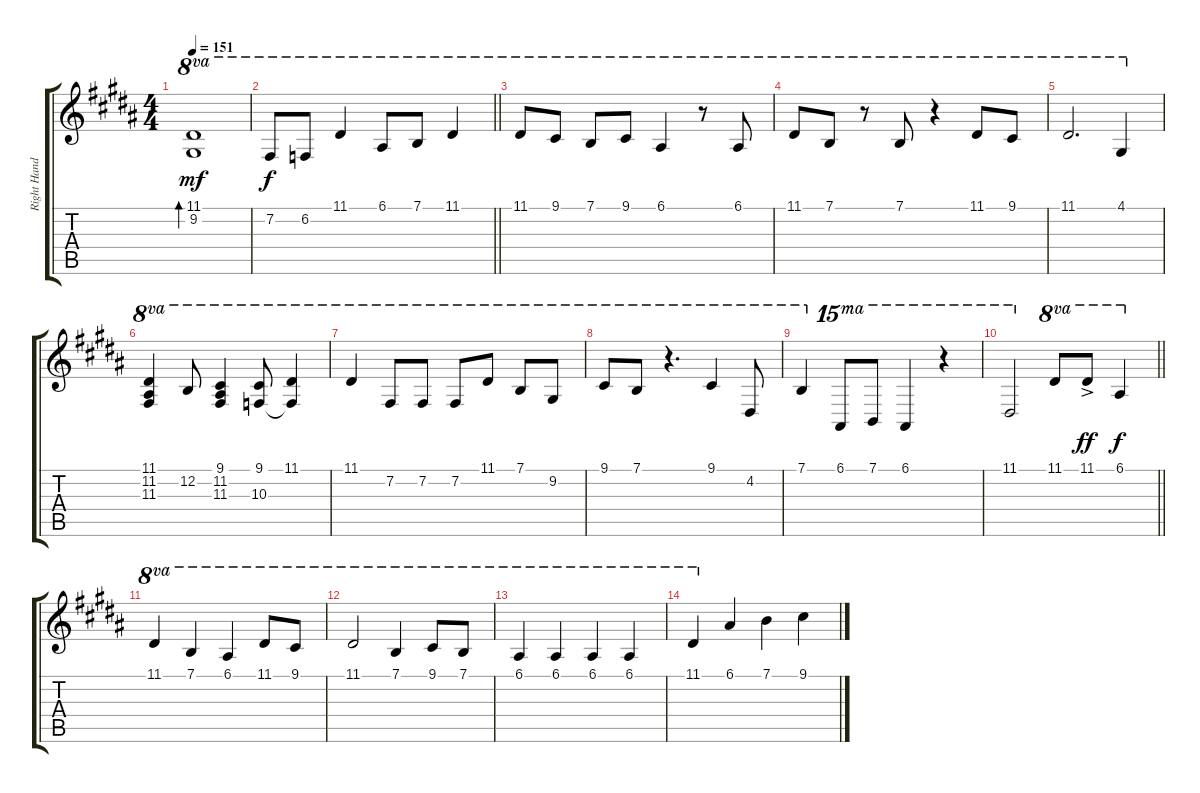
\track ("Right Hand" "Right Hand") {instrument brightacousticpiano}
\staff {score tabs}
\tuning (E4 B3 G3 D3 A2 E2) {hide}
\ts (4 4)
\tempo 151
\clef g2
\ks g#minor
(11.1 9.2).1{bd 480 ot 8va dy mf} |
\barLineRight lightlight
7.2.8{ot 8va dy f} 6.2.8{ot 8va} 11.1.4{ot 8va} 6.1.8{ot 8va} 7.1.8{ot 8va} 11.1.4{ot 8va} |
11.1.8{ot 8va} 9.1.8{ot 8va} 7.1.8{ot 8va} 9.1.8{ot 8va} 6.1.4{ot 8va} r.8{ot 8va} 6.1.8{ot 8va} |
11.1.8{ot 8va} 7.1.8{ot 8va} r.8{ot 8va} 7.1.8{ot 8va} r.4{ot 8va} 11.1.8{ot 8va} 9.1.8{ot 8va} |
11.1.2{d ot 8va} 4.1.4{ot 8va} |
(11.1 11.2 11.3).4{ot 8va} 12.2.8{ot 8va} (9.1 11.2 11.3).4{ot 8va} (9.1 10.3).8{ot 8va} (11.1 10.3{t}).4{ot 8va} |
11.1.4{ot 8va} 7.2.8{ot 8va} 7.2.8{ot 8va} 7.2.8{ot 8va} 11.1.8{ot 8va} 7.1.8{ot 8va} 9.2.8{ot 8va} |
9.1.8{ot 8va} 7.1.8{ot 8va} r.4{d ot 8va} 9.1.4{ot 8va} 4.2.8{ot 8va} |
7.1.4{ot 8va} 6.1.8{ot 15ma} 7.1.8{ot 15ma} 6.1.4{ot 15ma} r.4{ot 15ma} |
\barLineRight lightlight
11.1.2{ot 15ma} 11.1.8{ot 8va} 11.1{ac}.8{ot 8va dy ff} 6.1.4{ot 8va dy f} |
11.1.4{ot 8va volume 0} 7.1.4{ot 8va} 6.1.4{ot 8va} 11.1.8{ot 8va} 9.1.8{ot 8va} |
11.1.2{ot 8va} 7.1.4{ot 8va} 9.1.8{ot 8va} 7.1.8{ot 8va} |
6.1.4{ot 8va} 6.1.4{ot 8va volume 7} 6.1.4{ot 8va volume 13} 6.1.4{ot 8va} |
11.1.4{ot 8va} 6.1.4 7.1.4 9.1.4
